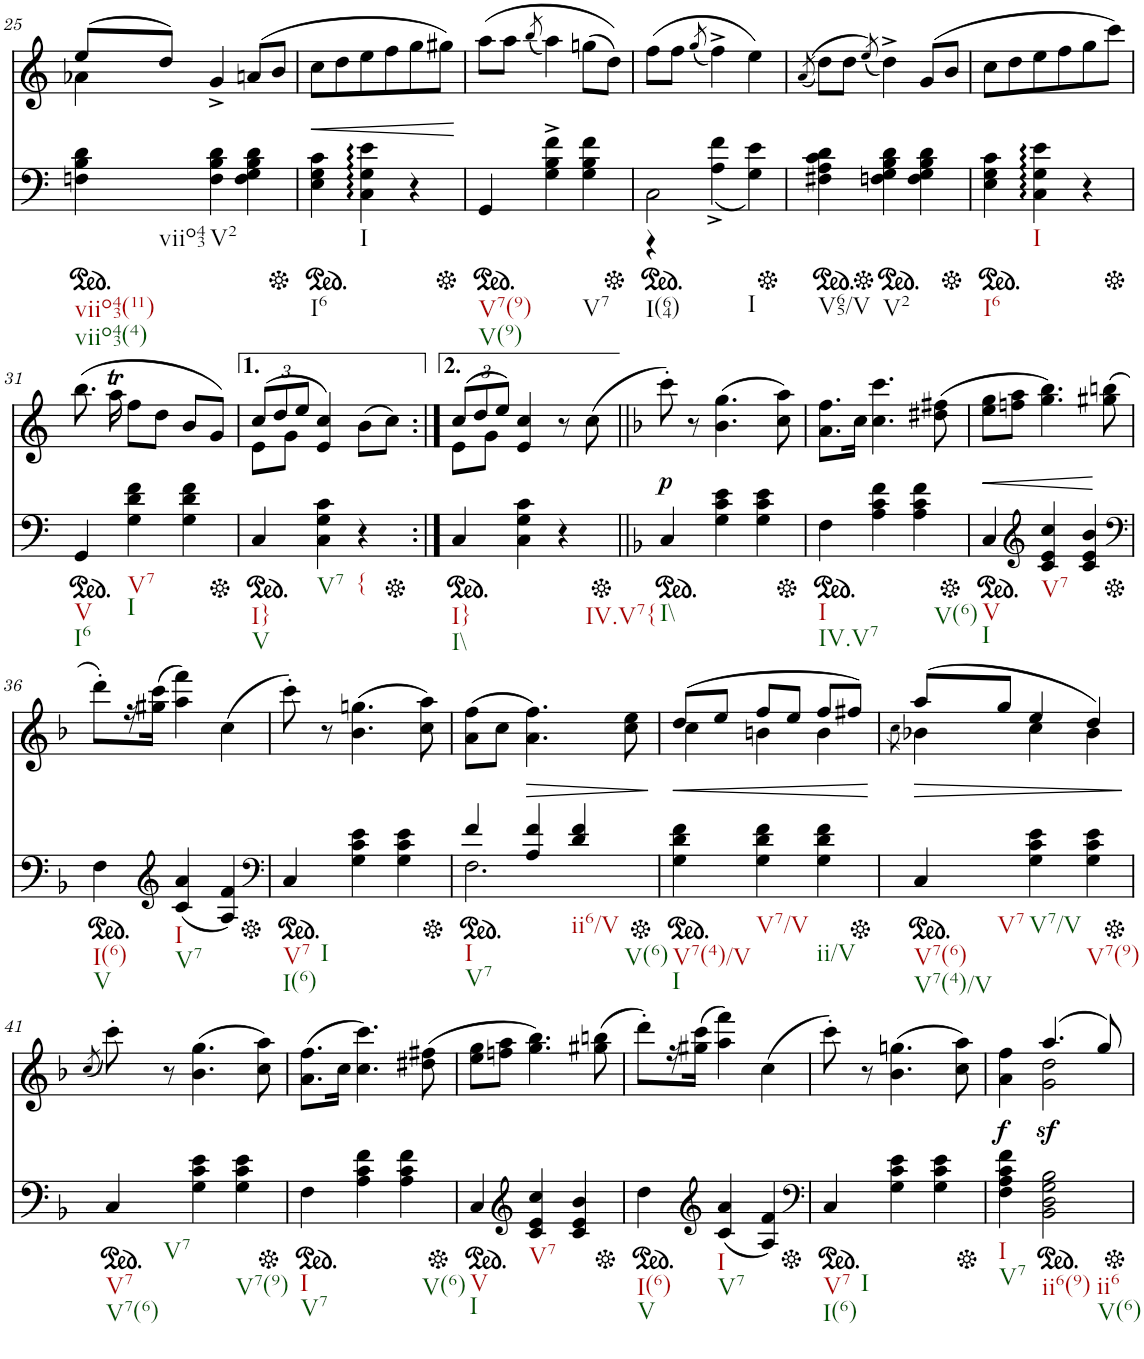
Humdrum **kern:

**kern	**kern	**dynam
*part2	*part1	*part1
*staff2	*staff1	*staff1
*I"piano	*I"piano	*
*I'Pno	*I'Pno	*
!!LO:PB:g=z
*clefF4	*clefG2	*
*k[]	*k[]	*
*M3/4	*M3/4	*
*ped	*	*
=25	=25	=25
*	*^	*
!LO:TX:b:t=viio43(11)	!	!	!
!LO:TX:b:t=viio43(4)	!	!	!
!LO:TX:b:t=viio43	!	!	!
4Fn\ 4B\ 4d\	(8ee/L	4a-X\	.
.	8dd/J)	.	.
!LO:TX:b:t=V2	!	!	!
4F\ 4B\ 4d\	4g^/	2ryy	.
4F\ 4G\ 4B\ 4d\	(8an/L	.	.
.	8b/J	.	.
*	*v	*v	*
=26	=26	=26
*Xped	*	*
*ped	*	*
!LO:TX:b:t=I6	!	!
!	!	!LO:HP:b
4E\ 4G\ 4c\	8cc\L	<
.	8dd\	.
!LO:TX:b:t=I	!	!
4C\ 4G\ 4e\	8ee\	.
.	8ff\	.
4r	8gg\	.
.	8gg#X\J)	.
.	.	[
=27	=27	=27
*Xped	*	*
*ped	*	*
!LO:TX:b:t=V7(9)	!	!
!LO:TX:b:t=V(9)	!	!
4GG/	(8aa\L	.
.	8aa\J	.
.	(8qbb/	.
4G\^ 4B\^ 4f\^	4aa\)	.
!LO:TX:b:t=V7	!	!
4G\ 4B\ 4f\	(8ggn\L	.
.	8dd\J))	.
=28	=28	=28
*Xped	*	*
*ped	*	*
*^	*	*
!LO:TX:b:t=I(64)	!	!	!
2C\	4r	(8ff\L	.
.	.	8ff\J	.
.	.	(8qgg/	.
.	(4A\^ 4f\^	4ff^\)	.
!LO:TX:b:t=I	!	!	!
4ryy	4G\ 4e\)	4ee\)	.
*v	*v	*	*
=29	=29	=29
.	((8qa/	.
*Xped	*	*
*ped	*	*
!LO:TX:b:t=V65/V	!	!
4F#X\ 4A\ 4c\ 4d\	8dd\L)	.
.	8dd\J	.
.	(8qee/)	.
*Xped	*	*
*ped	*	*
!LO:TX:b:t=V2	!	!
4Fn\ 4G\ 4B\ 4d\	4dd^\)	.
4F\ 4G\ 4B\ 4d\	(8g/L	.
.	8b/J	.
=30	=30	=30
*Xped	*	*
*ped	*	*
!LO:TX:b:t=I6	!	!
4E\ 4G\ 4c\	8cc\L	.
.	8dd\	.
!LO:TX:b:t=I	!	!
4C\ 4G\ 4e\	8ee\	.
.	8ff\	.
4r	8gg\	.
.	8ccc\J)	.
!!LO:LB:g=z
=31	=31	=31
*Xped	*	*
*ped	*	*
!LO:TX:b:t=V	!	!
!LO:TX:b:t=I6	!	!
4GG/	(8.bb\	.
.	16aaT\	.
!LO:TX:b:t=V7	!	!
!LO:TX:b:t=I	!	!
4G\ 4d\ 4f\	8ff\L	.
.	8dd\J	.
4G\ 4d\ 4f\	8b/L	.
.	8g/J)	.
=32	=32	=32
*Xped	*	*
*ped	*	*
*	*Xbrackettup	*
*	*^	*
!LO:TX:b:t=I}	!	!	!
!LO:TX:b:t=V	!	!	!
4C/	(12cc/L	8e\L	.
.	12dd/	.	.
.	.	8g\J	.
.	12ee/J	.	.
!LO:TX:b:t=V7	!	!	!
4C\ 4G\ 4c\	4e/ 4cc/)	4ryy	.
!LO:TX:b:t={	!	!	!
4r	(8b\L	4ryy	.
.	8cc\J)	.	.
=32X1:|!	=32X1:|!	=32X1:|!	=32X1:|!
*Xped	*	*	*
*ped	*	*	*
!LO:TX:b:t=I}	!	!	!
!LO:TX:b:t=I\\	!	!	!
4C/	(12cc/L	8e\L	.
.	12dd/	.	.
.	.	8g\J	.
.	12ee/J)	.	.
4C\ 4G\ 4c\	4e/ 4cc/	4ryy	.
!LO:TX:b:t=IV.V7{	!	!	!
4r	8r	4ryy	.
.	(8cc\	.	.
=33||	=33||	=33||	=33||
*k[b-]	*k[b-]	*	*
*Xped	*	*	*
*ped	*	*	*
!LO:TX:b:t=I\\	!	!	!
!	!	!	!LO:DY:b
4C/	8ccc'\)	2.ryy	p
.	8r	.	.
4G\ 4c\ 4e\	(4.b-\ 4.gg\	.	.
4G\ 4c\ 4e\	.	.	.
.	8cc\ 8aa\)	.	.
*	*v	*v	*
=34	=34	=34
*Xped	*	*
*ped	*	*
!LO:TX:b:t=I	!	!
!LO:TX:b:t=IV.V7	!	!
4F\	8.a\ 8.ff\L	.
.	16cc\Jk	.
4A\ 4c\ 4f\	4.cc\ 4.ccc\	.
!LO:TX:b:t=V(6)	!	!
4A\ 4c\ 4f\	.	.
.	(8dd#X\ 8ff#X\	.
=35	=35	=35
*Xped	*	*
*ped	*	*
!LO:TX:b:t=V	!	!
!LO:TX:b:t=I	!	!
!	!	!LO:HP:b
4C/	8ee\ 8gg\L	<
.	8ffn\ 8aa\J	.
*clefG2	*	*
!LO:TX:b:t=V7	!	!
4c/ 4e/ 4cc/	4.gg\ 4.bb-\)	.
4c/ 4e/ 4b-/	.	.
.	(8gg#X\ 8bbn\	[
!!LO:LB:g=z
=36	=36	=36
*clefF4	*	*
*Xped	*	*
*ped	*	*
!LO:TX:b:t=I(6)	!	!
!LO:TX:b:t=V	!	!
4F\	8ddd'\L)	.
.	16r	.
.	(16gg#X\ 16ccc\JJ	.
*clefG2	*	*
!LO:TX:b:t=I	!	!
!LO:TX:b:t=V7	!	!
(4c/ 4a/	4aa\ 4fff\)	.
4A/ 4f/)	(4cc\	.
=37	=37	=37
*clefF4	*	*
*Xped	*	*
*ped	*	*
!LO:TX:b:t=V7	!	!
!LO:TX:b:t=I(6)	!	!
!LO:TX:b:t=I	!	!
4C/	8ccc'\)	.
.	8r	.
4G\ 4c\ 4e\	(4.b-\ 4.ggn\	.
4G\ 4c\ 4e\	.	.
.	8cc\ 8aa\)	.
=38	=38	=38
*Xped	*	*
*ped	*	*
*^	*	*
!LO:TX:b:t=I	!	!	!
!LO:TX:b:t=V7	!	!	!
4f/	2.F\	(8a\ 8ff\L	.
.	.	8cc\J	.
!	!	!	!LO:HP:b
4A/ 4f/	.	4.a\ 4.ff\)	>
!LO:TX:b:t=ii6/V	!	!	!
!LO:TX:b:t=V(6)	!	!	!
4d/ 4f/	.	.	.
.	.	8cc\ 8ee\	.
*v	*v	*	*
.	.	]
=39	=39	=39
*Xped	*	*
*ped	*	*
!LO:TX:b:t=V7(4)/V	!	!
!LO:TX:b:t=I	!	!
!	!	!LO:HP:b
*	*^	*
4G\ 4d\ 4f\	(8dd/L	4cc\	<
.	8ee/J	.	.
!LO:TX:b:t=V7/V	!	!	!
4G\ 4d\ 4f\	8ff/L	4bn\	.
.	8ee/J	.	.
!LO:TX:b:t=ii/V	!	!	!
4G\ 4d\ 4f\	8ff/L	4b\	.
.	8ff#X/J)	.	.
*	*v	*v	*
.	.	[
=40	=40	=40
*	*^	*
.	.	8qcc\	.
*	*v	*v	*
*Xped	*	*
*ped	*	*
*	*^	*
!LO:TX:b:t=V7(6)	!	!	!
!LO:TX:b:t=V7(4)/V	!	!	!
!LO:TX:b:t=V7	!	!	!
!	!	!	!LO:HP:b
4C/	(8aa/L	4b-X\	>
.	8gg/J	.	.
!LO:TX:b:t=V7/V	!	!	!
4G\ 4c\ 4e\	4ee/	4cc\	.
!LO:TX:b:t=V7(9)	!	!	!
4G\ 4c\ 4e\	4dd/)	4b-\	.
*	*v	*v	*
.	.	]
!!LO:LB:g=z
=41	=41	=41
.	(8qcc/	.
*Xped	*	*
*ped	*	*
!LO:TX:b:t=V7	!	!
!LO:TX:b:t=V7(6)	!	!
!LO:TX:b:t=V7	!	!
4C/	8ccc'\)	.
.	8r	.
4G\ 4c\ 4e\	(4.b-\ 4.gg\	.
!LO:TX:b:t=V7(9)	!	!
4G\ 4c\ 4e\	.	.
.	8cc\ 8aa\)	.
=42	=42	=42
*Xped	*	*
*ped	*	*
!LO:TX:b:t=I	!	!
!LO:TX:b:t=V7	!	!
4F\	(8.a\ 8.ff\L	.
.	16cc\Jk	.
4A\ 4c\ 4f\	4.cc\ 4.ccc\)	.
!LO:TX:b:t=V(6)	!	!
4A\ 4c\ 4f\	.	.
.	(8dd#X\ 8ff#X\	.
=43	=43	=43
*Xped	*	*
*ped	*	*
!LO:TX:b:t=V	!	!
!LO:TX:b:t=I	!	!
4C/	8ee\ 8gg\L	.
.	8ffn\ 8aa\J	.
*clefG2	*	*
!LO:TX:b:t=V7	!	!
4c/ 4e/ 4cc/	4.gg\ 4.bb-\)	.
4c/ 4e/ 4b-/	.	.
.	(8gg#X\ 8bbn\	.
=44	=44	=44
*Xped	*	*
*ped	*	*
!LO:TX:b:t=I(6)	!	!
!LO:TX:b:t=V	!	!
4dd\	8ddd'\L)	.
.	16r	.
.	(16gg#X\ 16ccc\JJ	.
*clefG2	*	*
!LO:TX:b:t=I	!	!
!LO:TX:b:t=V7	!	!
(4c/ 4a/	4aa\ 4fff\)	.
4A/ 4f/)	(4cc\	.
=45	=45	=45
*clefF4	*	*
*Xped	*	*
*ped	*	*
!LO:TX:b:t=V7	!	!
!LO:TX:b:t=I(6)	!	!
!LO:TX:b:t=I	!	!
4C/	8ccc'\)	.
.	8r	.
4G\ 4c\ 4e\	(4.b-\ 4.ggn\	.
4G\ 4c\ 4e\	.	.
.	8cc\ 8aa\)	.
=46	=46	=46
*Xped	*	*
*	*^	*
!LO:TX:b:t=I	!	!	!
!LO:TX:b:t=V7	!	!	!
!	!	!	!LO:DY:b
4F\ 4A\ 4c\ 4f\	4ryy	4a\ 4ff\	f
*ped	*	*	*
!LO:TX:b:t=ii6(9)	!	!	!
!LO:TX:b:t=ii6	!	!	!
!LO:TX:b:t=V(6)	!	!	!
!	!	!	!LO:DY:b
2BB-\ 2D\ 2G\ 2B-\	(4.aa/	2g\ 2dd\	sf
.	8gg/)	.	.
*	*v	*v	*
*Xped	*	*
=	=	=
*-	*-	*-
